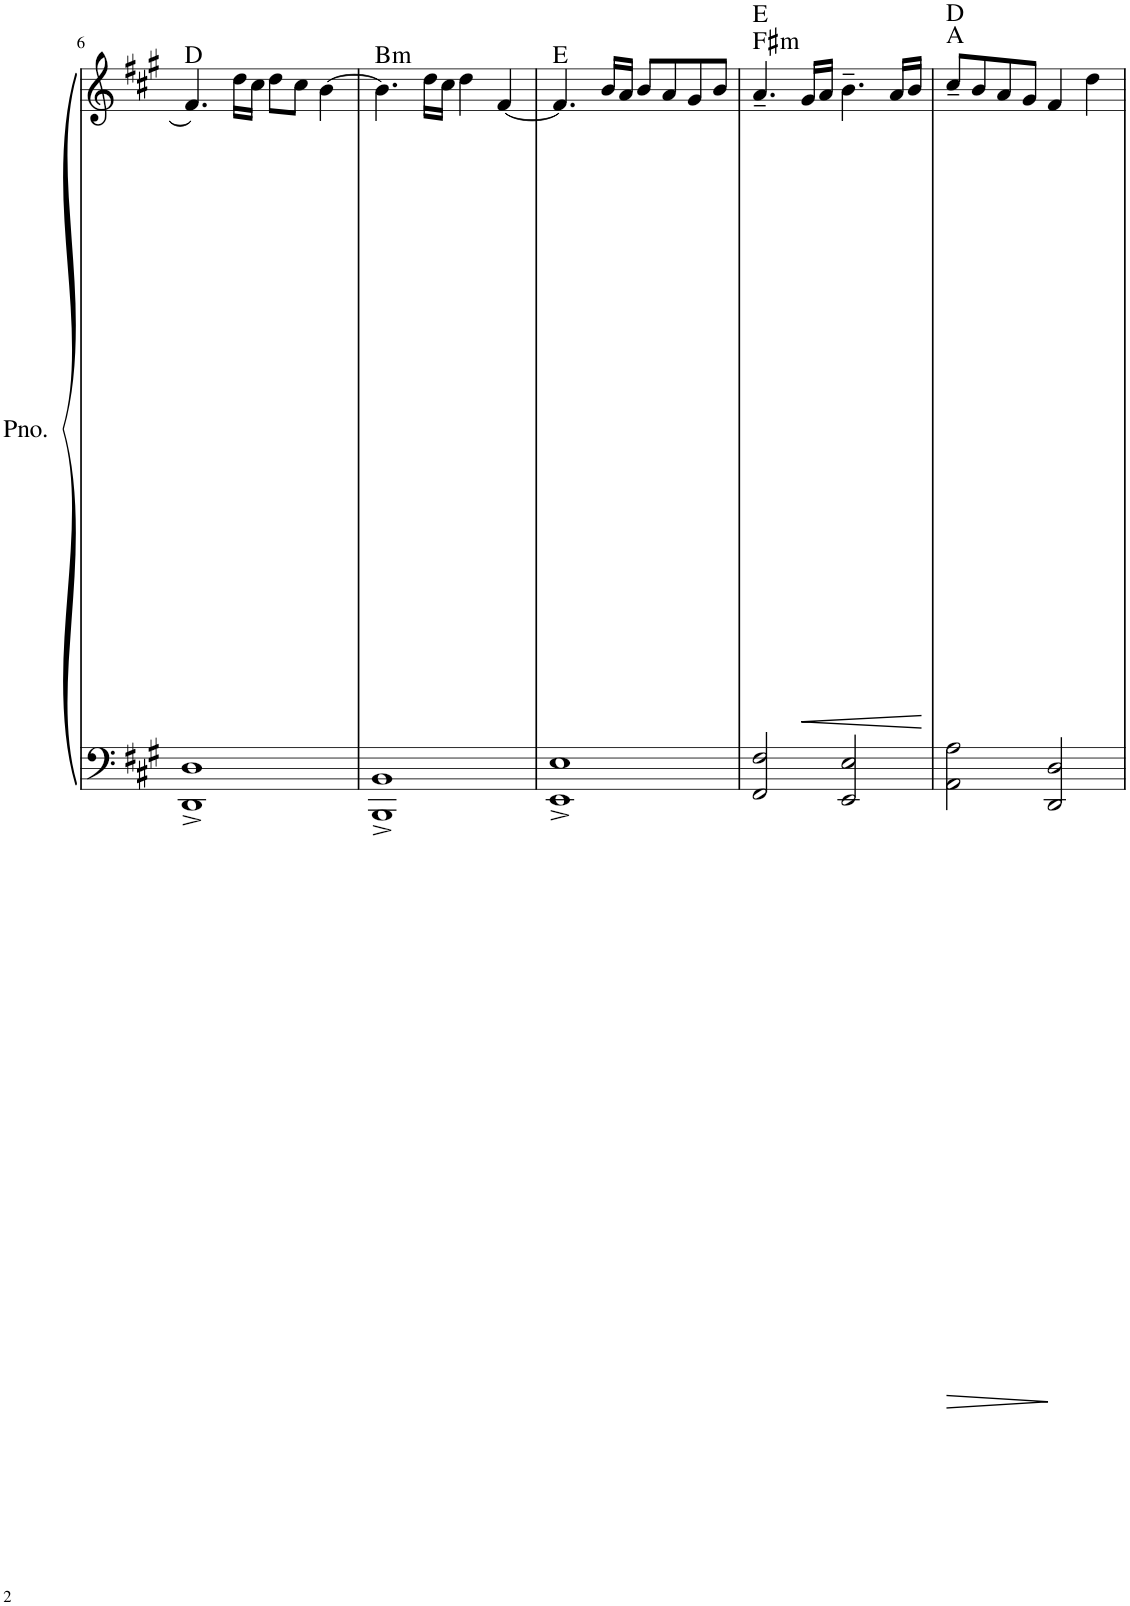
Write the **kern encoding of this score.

**kern	**kern	**dynam	**harte
*part1	*part1	*part1	*part1
*staff2	*staff1	*staff1/2	*
*I"Piano	*	*	*
*I'Pno.	*	*	*
!!LO:PB:g=z
*clefF4	*clefG2	*	*
*k[f#c#g#]	*k[f#c#g#]	*	*
*M4/4	*M4/4	*	*
=6	=6	=6	=6
1DD^ 1D^	4.f#/]	.	D:maj
.	16dd\LL	.	.
.	16cc#\JJ	.	.
.	8dd\L	.	.
.	8cc#\J	.	.
.	[4b\	.	.
=7	=7	=7	=7
!	!	!	!LO:H:kt=m
1BBB^ 1BB^	4.b\]	.	B:min
.	16dd\LL	.	.
.	16cc#\JJ	.	.
.	4dd\	.	.
.	[4f#/	.	.
=8	=8	=8	=8
1EE^ 1E^	4.f#/]	.	E:maj
.	16b/LL	.	.
.	16a/JJ	.	.
.	8b/L	.	.
.	8a/	.	.
.	8g#/	.	.
.	8b/J	.	.
=9	=9	=9	=9
!	!	!	!LO:H:n=1:kt=m
2FF#/ 2F#/	4.a~/	.	F#:min E:maj
!	!	!LO:HP:b	!
.	16g#/LL	<	.
.	16a/JJ	.	.
2EE/ 2E/	4.b~\	.	.
.	16a/LL	.	.
.	16b/JJ	.	.
.	.	[	.
=10	=10	=10	=10
2AA\ 2A\	8cc#~/L	.	A:maj D:maj
.	8b/	.	.
.	8a/	.	.
.	8g#/J	.	.
2DD/ 2D/	4f#/	.	.
.	4dd\	.	.
=	=	=	=
*-	*-	*-	*-
